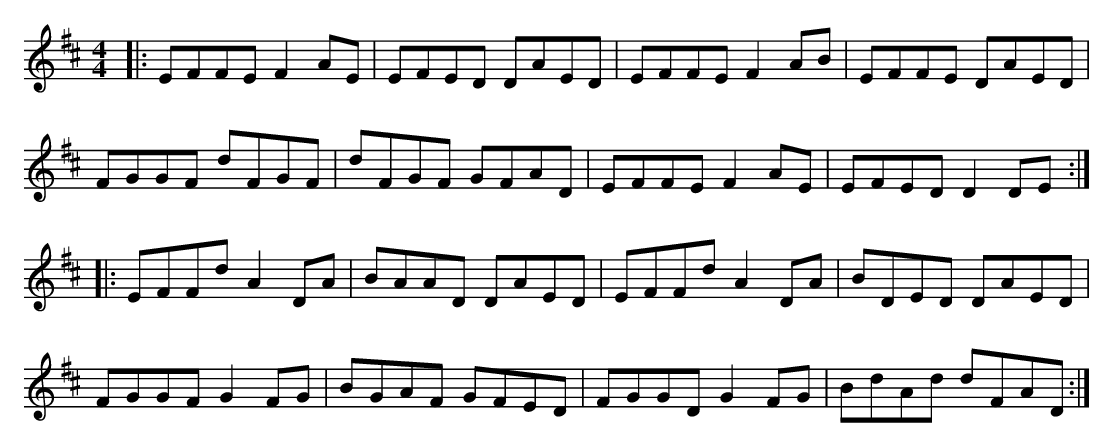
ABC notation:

X:1
M:4/4
K:D
|:EFFE F2AE|EFED DAED|EFFE F2AB|EFFE DAED|
FGGF dFGF|dFGF GFAD|EFFE F2AE|EFED D2DE:|
|:EFFd A2DA|BAAD DAED|EFFd A2DA|BDED DAED|
FGGF G2FG|BGAF GFED|FGGD G2FG|BdAd dFAD:|
